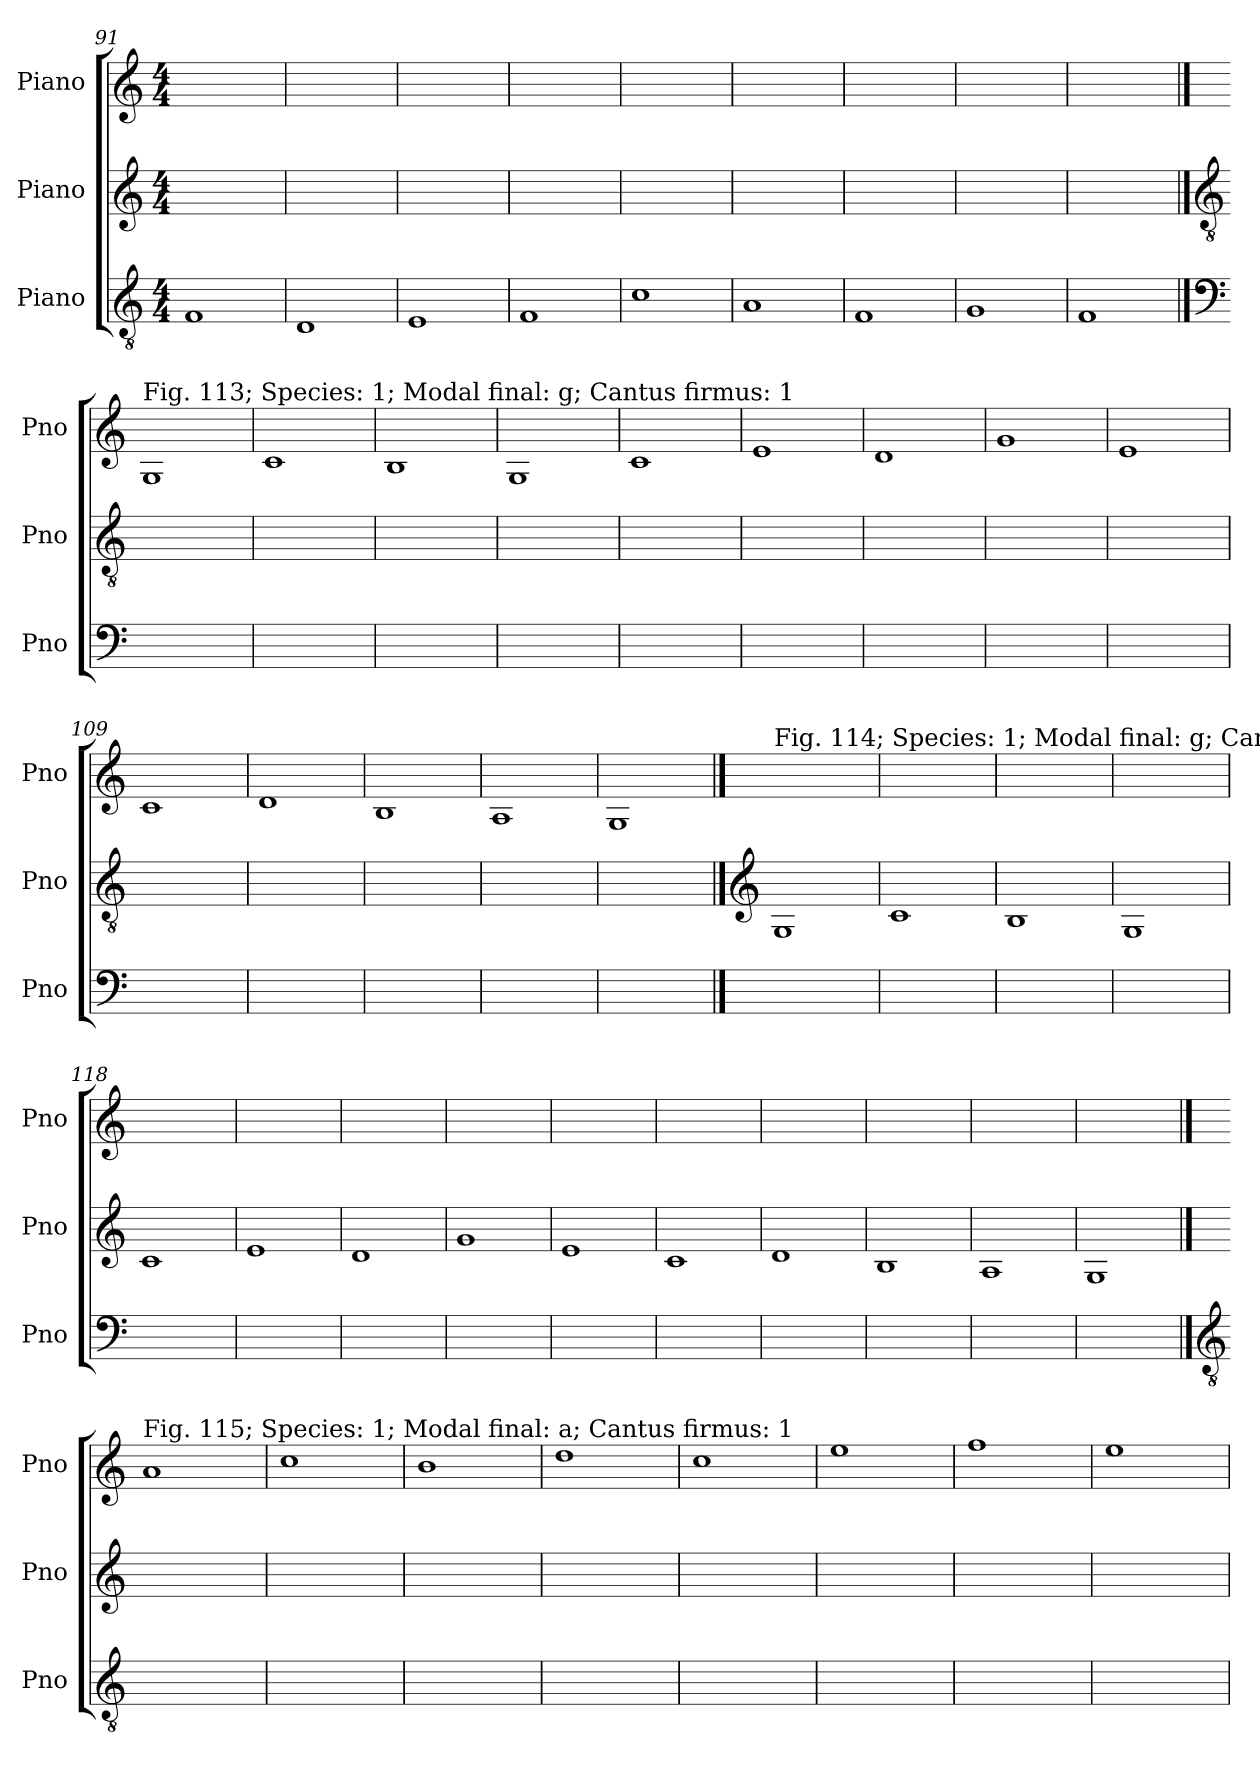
**kern	**kern	**kern
*part3	*part2	*part1
*staff3	*staff2	*staff1
*I"Piano	*I"Piano	*I"Piano
*I'Pno	*I'Pno	*I'Pno
*clefGv2	*clefG2	*clefG2
*k[]	*k[]	*k[]
*M4/4	*M4/4	*M4/4
=91	=91	=91
1F	1ryy	1ryy
=92	=92	=92
1D	1ryy	1ryy
=93	=93	=93
1E	1ryy	1ryy
=94	=94	=94
1F	1ryy	1ryy
=95	=95	=95
1c	1ryy	1ryy
=96	=96	=96
1A	1ryy	1ryy
=97	=97	=97
1F	1ryy	1ryy
=98	=98	=98
1G	1ryy	1ryy
=99	=99	=99
1F	1ryy	1ryy
!!LO:LB:g=z
==100	==100	==100
*clefF4	*clefGv2	*
!	!	!LO:TX:a:t=Fig. 113; Species&colon; 1; Modal final&colon; g; Cantus firmus&colon; 1
1ryy	1ryy	1G
=101	=101	=101
1ryy	1ryy	1c
=102	=102	=102
1ryy	1ryy	1B
=103	=103	=103
1ryy	1ryy	1G
=104	=104	=104
1ryy	1ryy	1c
=105	=105	=105
1ryy	1ryy	1e
=106	=106	=106
1ryy	1ryy	1d
=107	=107	=107
1ryy	1ryy	1g
=108	=108	=108
1ryy	1ryy	1e
=109	=109	=109
1ryy	1ryy	1c
=110	=110	=110
1ryy	1ryy	1d
=111	=111	=111
1ryy	1ryy	1B
=112	=112	=112
1ryy	1ryy	1A
=113	=113	=113
1ryy	1ryy	1G
!!LO:LB:g=z
==114	==114	==114
*	*clefG2	*
!	!	!LO:TX:a:t=Fig. 114; Species&colon; 1; Modal final&colon; g; Cantus firmus&colon; 2
1ryy	1G	1ryy
=115	=115	=115
1ryy	1c	1ryy
=116	=116	=116
1ryy	1B	1ryy
=117	=117	=117
1ryy	1G	1ryy
=118	=118	=118
1ryy	1c	1ryy
=119	=119	=119
1ryy	1e	1ryy
=120	=120	=120
1ryy	1d	1ryy
=121	=121	=121
1ryy	1g	1ryy
=122	=122	=122
1ryy	1e	1ryy
=123	=123	=123
1ryy	1c	1ryy
=124	=124	=124
1ryy	1d	1ryy
=125	=125	=125
1ryy	1B	1ryy
=126	=126	=126
1ryy	1A	1ryy
=127	=127	=127
1ryy	1G	1ryy
!!LO:LB:g=z
==128	==128	==128
*clefGv2	*	*
!	!	!LO:TX:a:t=Fig. 115; Species&colon; 1; Modal final&colon; a; Cantus firmus&colon; 1
1ryy	1ryy	1a
=129	=129	=129
1ryy	1ryy	1cc
=130	=130	=130
1ryy	1ryy	1b
=131	=131	=131
1ryy	1ryy	1dd
=132	=132	=132
1ryy	1ryy	1cc
=133	=133	=133
1ryy	1ryy	1ee
=134	=134	=134
1ryy	1ryy	1ff
=135	=135	=135
1ryy	1ryy	1ee
=	=	=
*-	*-	*-
